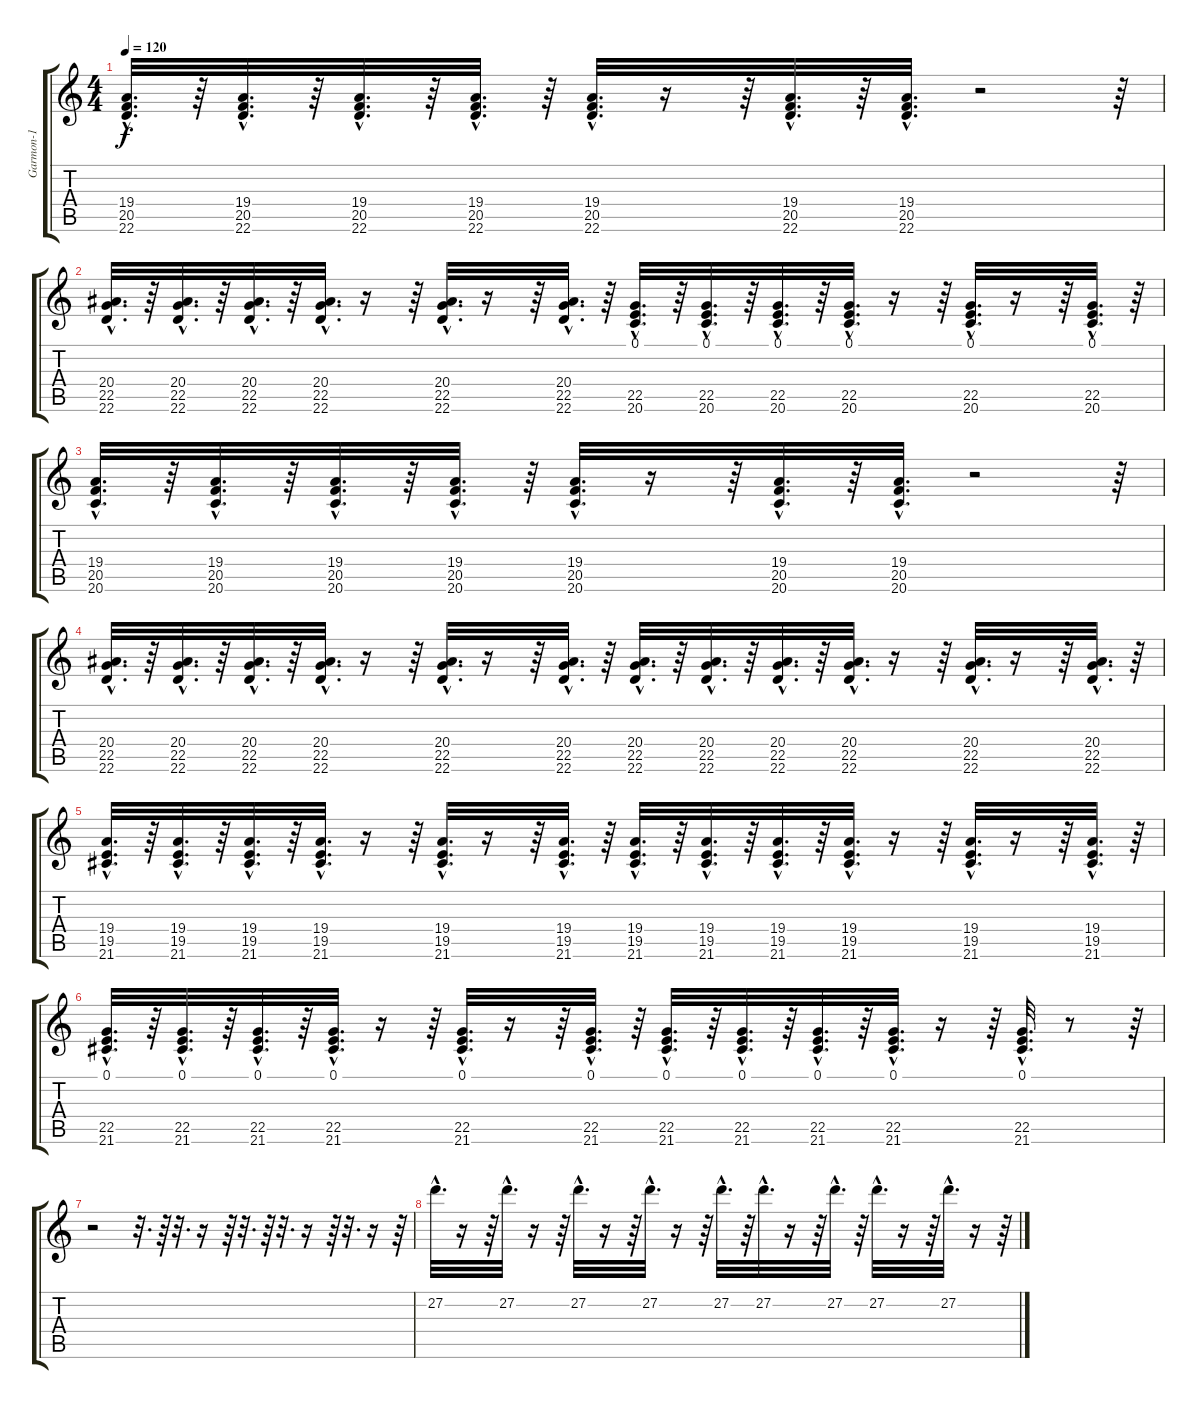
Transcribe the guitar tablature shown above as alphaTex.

\track ("Garmon-1" "Garmon-1") {instrument percussiveorgan}
\staff {score tabs}
\tuning (E4 B3 G3 D3 A2 E2) {hide}
\ts (4 4)
\tempo 120
\clef g2
\ks c
(19.4{hac} 20.5{hac} 22.6{hac}).32{d dy f} r.64 (19.4{hac} 20.5{hac} 22.6{hac}).32{d} r.64 (19.4{hac} 20.5{hac} 22.6{hac}).32{d} r.64 (19.4{hac} 20.5{hac} 22.6{hac}).32{d} r.64 (19.4{hac} 20.5{hac} 22.6{hac}).32{d} r.16 r.64 (19.4{hac} 20.5{hac} 22.6{hac}).32{d} r.64 (19.4{hac} 20.5{hac} 22.6{hac}).32{d} r.2 r.64 |
(20.4{hac} 22.5{hac} 22.6{hac}).32{d} r.64 (20.4{hac} 22.5{hac} 22.6{hac}).32{d} r.64 (20.4{hac} 22.5{hac} 22.6{hac}).32{d} r.64 (20.4{hac} 22.5{hac} 22.6{hac}).32{d} r.16 r.64 (20.4{hac} 22.5{hac} 22.6{hac}).32{d} r.16 r.64 (20.4{hac} 22.5{hac} 22.6{hac}).32{d} r.64 (0.1{hac} 22.5{hac} 20.6{hac}).32{d} r.64 (0.1{hac} 22.5{hac} 20.6{hac}).32{d} r.64 (0.1{hac} 22.5{hac} 20.6{hac}).32{d} r.64 (0.1{hac} 22.5{hac} 20.6{hac}).32{d} r.16 r.64 (0.1{hac} 22.5{hac} 20.6{hac}).32{d} r.16 r.64 (0.1{hac} 22.5{hac} 20.6{hac}).32{d} r.64 |
(19.4{hac} 20.5{hac} 20.6{hac}).32{d} r.64 (19.4{hac} 20.5{hac} 20.6{hac}).32{d} r.64 (19.4{hac} 20.5{hac} 20.6{hac}).32{d} r.64 (19.4{hac} 20.5{hac} 20.6{hac}).32{d} r.64 (19.4{hac} 20.5{hac} 20.6{hac}).32{d} r.16 r.64 (19.4{hac} 20.5{hac} 20.6{hac}).32{d} r.64 (19.4{hac} 20.5{hac} 20.6{hac}).32{d} r.2 r.64 |
(20.4{hac} 22.5{hac} 22.6{hac}).32{d} r.64 (20.4{hac} 22.5{hac} 22.6{hac}).32{d} r.64 (20.4{hac} 22.5{hac} 22.6{hac}).32{d} r.64 (20.4{hac} 22.5{hac} 22.6{hac}).32{d} r.16 r.64 (20.4{hac} 22.5{hac} 22.6{hac}).32{d} r.16 r.64 (20.4{hac} 22.5{hac} 22.6{hac}).32{d} r.64 (20.4{hac} 22.5{hac} 22.6{hac}).32{d} r.64 (20.4{hac} 22.5{hac} 22.6{hac}).32{d} r.64 (20.4{hac} 22.5{hac} 22.6{hac}).32{d} r.64 (20.4{hac} 22.5{hac} 22.6{hac}).32{d} r.16 r.64 (20.4{hac} 22.5{hac} 22.6{hac}).32{d} r.16 r.64 (20.4{hac} 22.5{hac} 22.6{hac}).32{d} r.64 |
(19.4{hac} 19.5{hac} 21.6{hac}).32{d} r.64 (19.4{hac} 19.5{hac} 21.6{hac}).32{d} r.64 (19.4{hac} 19.5{hac} 21.6{hac}).32{d} r.64 (19.4{hac} 19.5{hac} 21.6{hac}).32{d} r.16 r.64 (19.4{hac} 19.5{hac} 21.6{hac}).32{d} r.16 r.64 (19.4{hac} 19.5{hac} 21.6{hac}).32{d} r.64 (19.4{hac} 19.5{hac} 21.6{hac}).32{d} r.64 (19.4{hac} 19.5{hac} 21.6{hac}).32{d} r.64 (19.4{hac} 19.5{hac} 21.6{hac}).32{d} r.64 (19.4{hac} 19.5{hac} 21.6{hac}).32{d} r.16 r.64 (19.4{hac} 19.5{hac} 21.6{hac}).32{d} r.16 r.64 (19.4{hac} 19.5{hac} 21.6{hac}).32{d} r.64 |
(0.1{hac} 22.5{hac} 21.6{hac}).32{d} r.64 (0.1{hac} 22.5{hac} 21.6{hac}).32{d} r.64 (0.1{hac} 22.5{hac} 21.6{hac}).32{d} r.64 (0.1{hac} 22.5{hac} 21.6{hac}).32{d} r.16 r.64 (0.1{hac} 22.5{hac} 21.6{hac}).32{d} r.16 r.64 (0.1{hac} 22.5{hac} 21.6{hac}).32{d} r.64 (0.1{hac} 22.5{hac} 21.6{hac}).32{d} r.64 (0.1{hac} 22.5{hac} 21.6{hac}).32{d} r.64 (0.1{hac} 22.5{hac} 21.6{hac}).32{d} r.64 (0.1{hac} 22.5{hac} 21.6{hac}).32{d} r.16 r.64 (0.1{hac} 22.5{hac} 21.6{hac}).32{d} r.8 r.64 |
r.2 r.32{d instrument percussiveorgan} r.64 r.32{d} r.16 r.64 r.32{d} r.64 r.32{d} r.16 r.64 r.32{d} r.16 r.64 |
27.2{hac}.32{d} r.16 r.64 27.2{hac}.32{d} r.16 r.64 27.2{hac}.32{d} r.16 r.64 27.2{hac}.32{d} r.16 r.64 27.2{hac}.32{d} r.64 27.2{hac}.32{d} r.16 r.64 27.2{hac}.32{d} r.64 27.2{hac}.32{d} r.16 r.64 27.2{hac}.32{d} r.16 r.64
